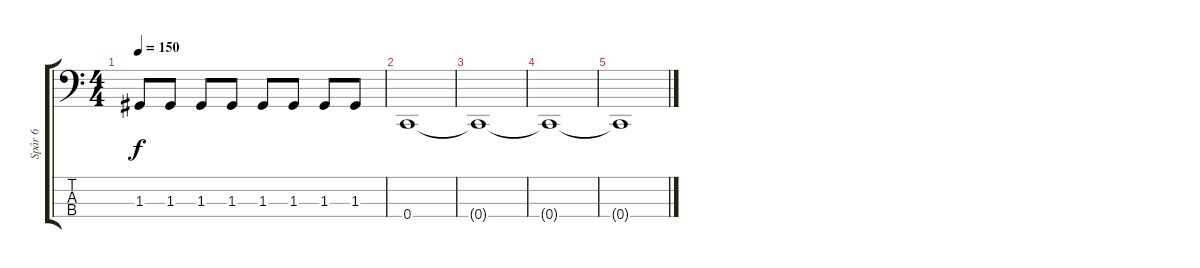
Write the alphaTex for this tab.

\track ("Spår 6" "Spår 6") {instrument electricbasspick}
\staff {score tabs}
\tuning (F2 C2 G1 C1) {hide}
\ts (4 4)
\tempo 150
\clef f4
\ks c
1.3.8{dy f} 1.3.8 1.3.8 1.3.8 1.3.8 1.3.8 1.3.8 1.3.8 |
0.4.1 |
0.4{t}.1 |
0.4{t}.1 |
0.4{t}.1
